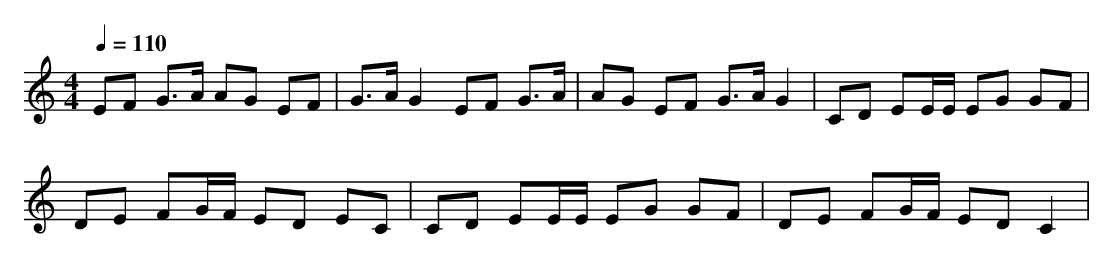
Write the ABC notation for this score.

X:1
T:
M: 4/4
L: 1/8
Q:1/4=110
K:C % 0 sharps
EF G>A AG EF|G>A G2 EF G>A|AG EF G>A G2|CD EE/2E/2 EG GF|
DE FG/2F/2 ED EC|CD EE/2E/2 EG GF|DE FG/2F/2 ED C2|
